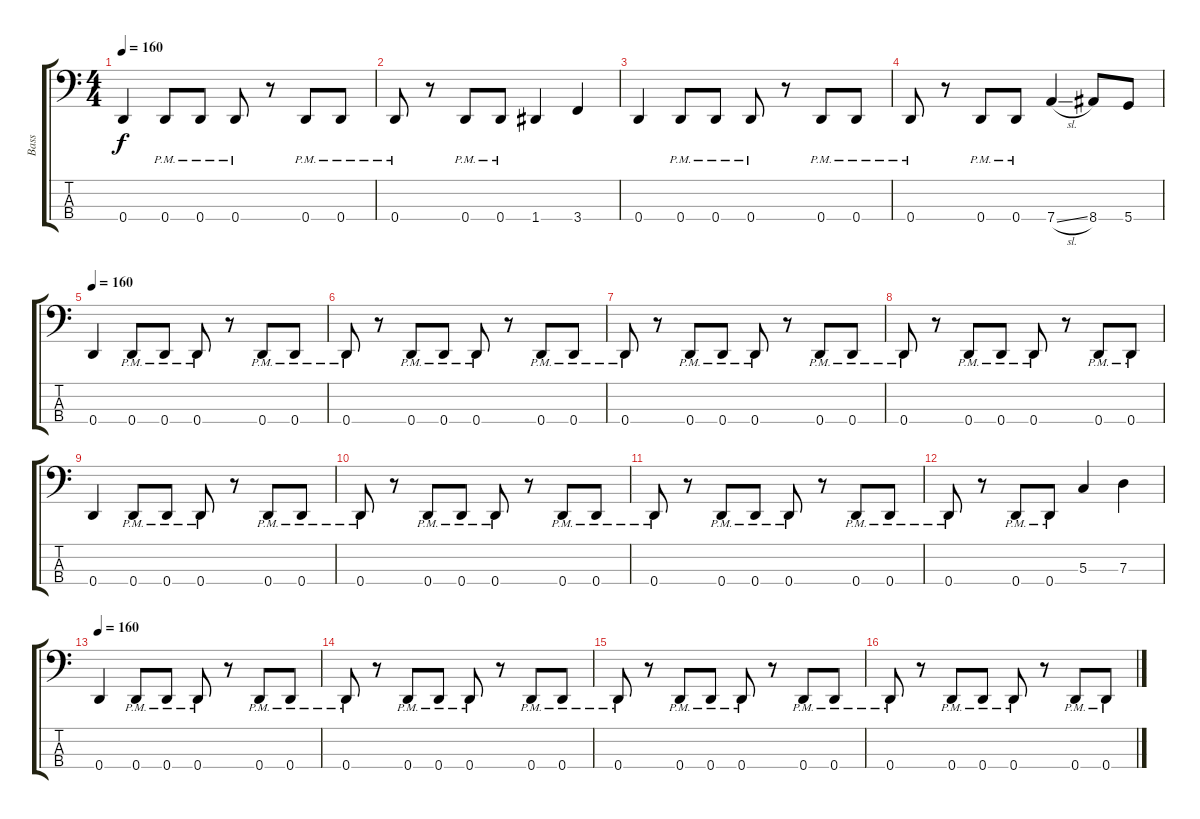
\track ("Bass" "Bass") {instrument electricbasspick}
\staff {score tabs}
\tuning (F2 C2 G1 D1) {hide}
\ts (4 4)
\tempo 160
\clef f4
\ks c
0.4.4{dy f} 0.4{pm}.8 0.4{pm}.8 0.4{pm}.8 r.8 0.4{pm}.8 0.4{pm}.8 |
0.4{pm}.8 r.8 0.4{pm}.8 0.4{pm}.8 1.4.4 3.4.4 |
0.4.4 0.4{pm}.8 0.4{pm}.8 0.4{pm}.8 r.8 0.4{pm}.8 0.4{pm}.8 |
0.4{pm}.8 r.8 0.4{pm}.8 0.4{pm}.8 7.4{sl}.4 8.4.8 5.4.8 |
\tempo 160
0.4.4 0.4{pm}.8 0.4{pm}.8 0.4{pm}.8 r.8 0.4{pm}.8 0.4{pm}.8 |
0.4{pm}.8 r.8 0.4{pm}.8 0.4{pm}.8 0.4{pm}.8 r.8 0.4{pm}.8 0.4{pm}.8 |
0.4{pm}.8 r.8 0.4{pm}.8 0.4{pm}.8 0.4{pm}.8 r.8 0.4{pm}.8 0.4{pm}.8 |
0.4{pm}.8 r.8 0.4{pm}.8 0.4{pm}.8 0.4{pm}.8 r.8 0.4{pm}.8 0.4{pm}.8 |
0.4.4 0.4{pm}.8 0.4{pm}.8 0.4{pm}.8 r.8 0.4{pm}.8 0.4{pm}.8 |
0.4{pm}.8 r.8 0.4{pm}.8 0.4{pm}.8 0.4{pm}.8 r.8 0.4{pm}.8 0.4{pm}.8 |
0.4{pm}.8 r.8 0.4{pm}.8 0.4{pm}.8 0.4{pm}.8 r.8 0.4{pm}.8 0.4{pm}.8 |
0.4{pm}.8 r.8 0.4{pm}.8 0.4{pm}.8 5.3.4 7.3.4 |
\tempo 160
0.4.4 0.4{pm}.8 0.4{pm}.8 0.4{pm}.8 r.8 0.4{pm}.8 0.4{pm}.8 |
0.4{pm}.8 r.8 0.4{pm}.8 0.4{pm}.8 0.4{pm}.8 r.8 0.4{pm}.8 0.4{pm}.8 |
0.4{pm}.8 r.8 0.4{pm}.8 0.4{pm}.8 0.4{pm}.8 r.8 0.4{pm}.8 0.4{pm}.8 |
0.4{pm}.8 r.8 0.4{pm}.8 0.4{pm}.8 0.4{pm}.8 r.8 0.4{pm}.8 0.4{pm}.8
